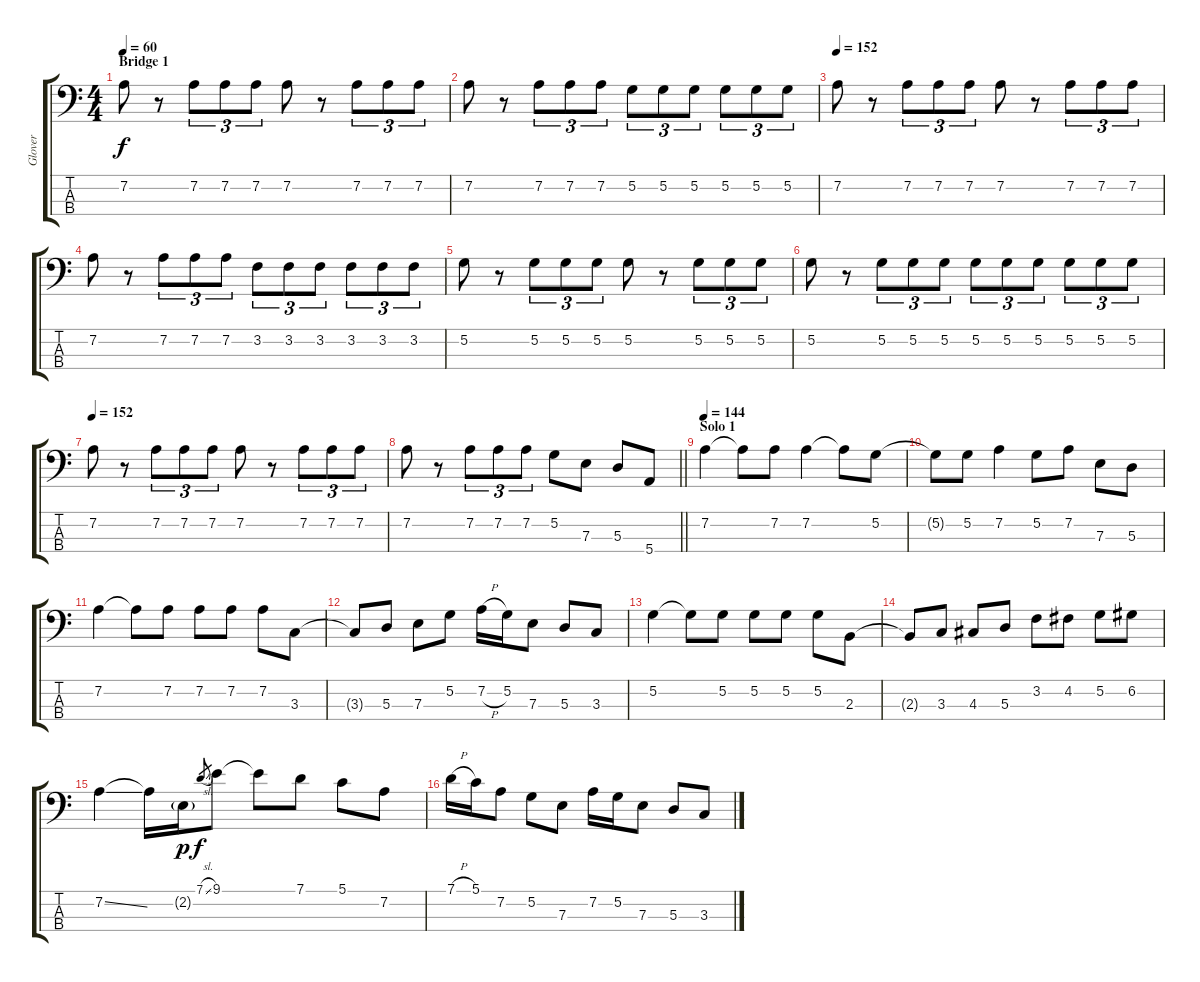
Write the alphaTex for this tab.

\track ("Glover" "Glover") {instrument electricbassfinger}
\staff {score tabs}
\tuning (G2 D2 A1 E1) {hide}
\ts (4 4)
\section ("" "Bridge 1")
\tempo 60
\tempo 152
\tempo 60
\clef f4
\ks c
7.2.8{dy f instrument electricbassfinger} r.8 7.2.8{tu (3 2)} 7.2.8{tu (3 2)} 7.2.8{tu (3 2)} 7.2.8 r.8 7.2.8{tu (3 2)} 7.2.8{tu (3 2)} 7.2.8{tu (3 2)} |
7.2.8 r.8 7.2.8{tu (3 2)} 7.2.8{tu (3 2)} 7.2.8{tu (3 2)} 5.2.8{tu (3 2)} 5.2.8{tu (3 2)} 5.2.8{tu (3 2)} 5.2.8{tu (3 2)} 5.2.8{tu (3 2)} 5.2.8{tu (3 2)} |
\tempo 152
7.2.8 r.8 7.2.8{tu (3 2)} 7.2.8{tu (3 2)} 7.2.8{tu (3 2)} 7.2.8 r.8 7.2.8{tu (3 2)} 7.2.8{tu (3 2)} 7.2.8{tu (3 2)} |
7.2.8 r.8 7.2.8{tu (3 2)} 7.2.8{tu (3 2)} 7.2.8{tu (3 2)} 3.2.8{tu (3 2)} 3.2.8{tu (3 2)} 3.2.8{tu (3 2)} 3.2.8{tu (3 2)} 3.2.8{tu (3 2)} 3.2.8{tu (3 2)} |
5.2.8 r.8 5.2.8{tu (3 2)} 5.2.8{tu (3 2)} 5.2.8{tu (3 2)} 5.2.8 r.8 5.2.8{tu (3 2)} 5.2.8{tu (3 2)} 5.2.8{tu (3 2)} |
5.2.8 r.8 5.2.8{tu (3 2)} 5.2.8{tu (3 2)} 5.2.8{tu (3 2)} 5.2.8{tu (3 2)} 5.2.8{tu (3 2)} 5.2.8{tu (3 2)} 5.2.8{tu (3 2)} 5.2.8{tu (3 2)} 5.2.8{tu (3 2)} |
\tempo 152
7.2.8 r.8 7.2.8{tu (3 2)} 7.2.8{tu (3 2)} 7.2.8{tu (3 2)} 7.2.8 r.8 7.2.8{tu (3 2)} 7.2.8{tu (3 2)} 7.2.8{tu (3 2)} |
\barLineRight lightlight
7.2.8 r.8 7.2.8{tu (3 2)} 7.2.8{tu (3 2)} 7.2.8{tu (3 2)} 5.2.8 7.3.8 5.3.8 5.4.8 |
\section ("" "Solo 1")
\tempo 144
7.2.4 7.2{t}.8 7.2.8 7.2.4 7.2{t}.8 5.2.8 |
5.2{t}.8 5.2.8 7.2.4 5.2.8 7.2.8 7.3.8 5.3.8 |
7.2.4 7.2{t}.8 7.2.8 7.2.8 7.2.8 7.2.8 3.3.8 |
3.3{t}.8 5.3.8 7.3.8 5.2.8 7.2{h}.16 5.2.16 7.3.8 5.3.8 3.3.8 |
5.2.4 5.2{t}.8 5.2.8 5.2.8 5.2.8 5.2.8 2.3.8 |
2.3{t}.8 3.3.8 4.3.8 5.3.8 3.2.8 4.2.8 5.2.8 6.2.8 |
7.2{ss}.4 7.2{t}.16 2.2{g}.16{dy p} 7.1{sl}.8{gr dy f} 9.1.8 9.1{t}.8 7.1.8 5.1.8 7.2.8 |
7.1{h}.16 5.1.16 7.2.8 5.2.8 7.3.8 7.2.16 5.2.16 7.3.8 5.3.8 3.3.8
